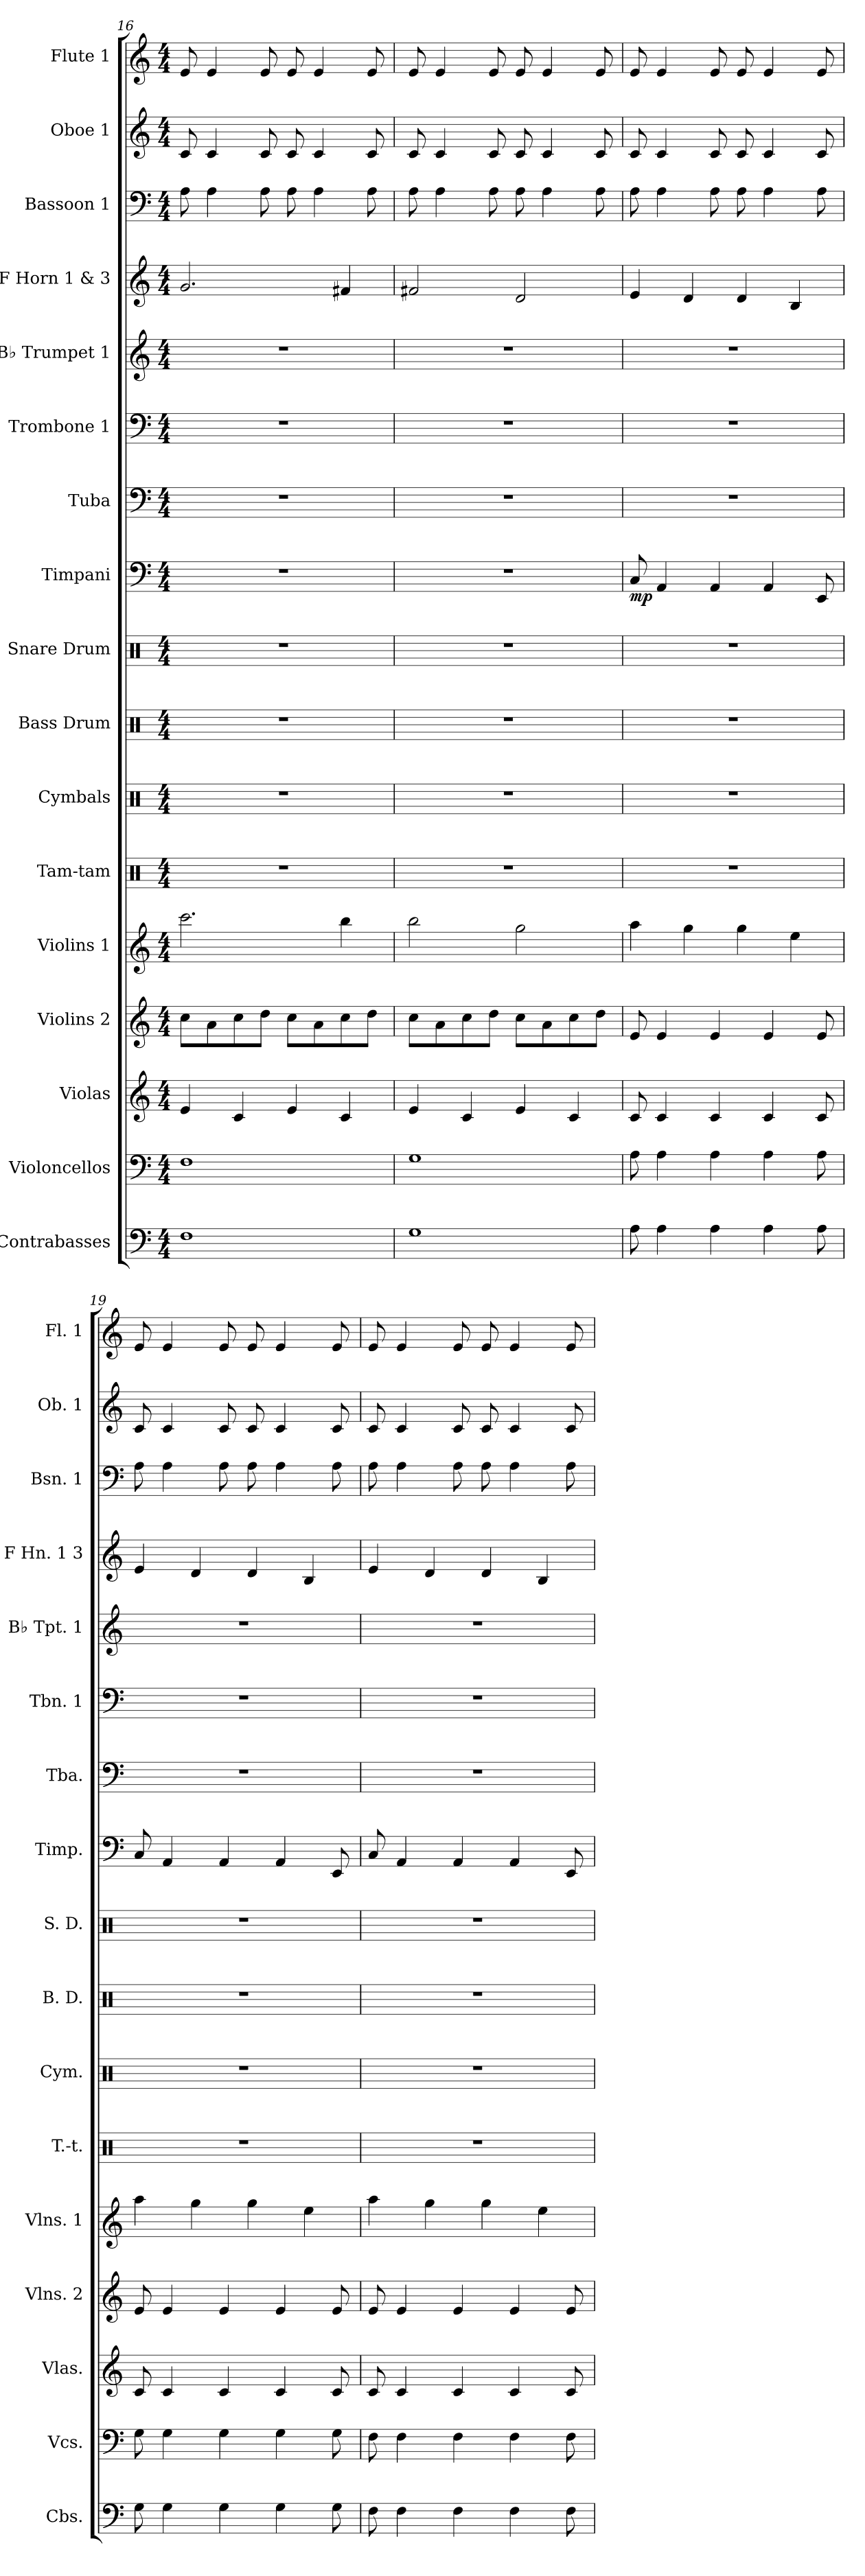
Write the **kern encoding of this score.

**kern	**kern	**kern	**kern	**kern	**kern	**kern	**kern	**kern	**kern	**dynam	**kern	**kern	**kern	**kern	**kern	**kern	**kern
*part17	*part16	*part15	*part14	*part13	*part12	*part11	*part10	*part9	*part8	*part8	*part7	*part6	*part5	*part4	*part3	*part2	*part1
*staff17	*staff16	*staff15	*staff14	*staff13	*staff12	*staff11	*staff10	*staff9	*staff8	*staff8	*staff7	*staff6	*staff5	*staff4	*staff3	*staff2	*staff1
*I"Contrabasses	*I"Violoncellos	*I"Violas	*I"Violins 2	*I"Violins 1	*I"Tam-tam	*I"Cymbals	*I"Bass Drum	*I"Snare Drum	*I"Timpani	*	*I"Tuba	*I"Trombone 1	*I"B♭ Trumpet 1	*I"F Horn 1 &amp; 3	*I"Bassoon 1	*I"Oboe 1	*I"Flute 1
*I'Cbs.	*I'Vcs.	*I'Vlas.	*I'Vlns. 2	*I'Vlns. 1	*I'T.-t.	*I'Cym.	*I'B. D.	*I'S. D.	*I'Timp.	*	*I'Tba.	*I'Tbn. 1	*I'B♭ Tpt. 1	*I'F Hn. 1 3	*I'Bsn. 1	*I'Ob. 1	*I'Fl. 1
*clefF4	*clefF4	*clefG2	*clefG2	*clefG2	*clefX	*clefX	*clefX	*clefX	*clefF4	*	*clefF4	*clefF4	*clefG2	*clefG2	*clefF4	*clefG2	*clefG2
*ITrd7c12	*	*	*	*	*	*	*	*	*	*	*	*	*ITrd1c2	*ITrd4c7	*	*	*
*k[]	*k[]	*k[]	*k[]	*k[]	*k[]	*k[]	*k[]	*k[]	*k[]	*	*k[]	*k[]	*k[b-e-]	*k[b-]	*k[]	*k[]	*k[]
*C:	*C:	*C:	*C:	*C:	*C:	*C:	*C:	*C:	*C:	*	*C:	*C:	*B-:	*F:	*C:	*C:	*C:
*M4/4	*M4/4	*M4/4	*M4/4	*M4/4	*M4/4	*M4/4	*M4/4	*M4/4	*M4/4	*	*M4/4	*M4/4	*M4/4	*M4/4	*M4/4	*M4/4	*M4/4
=16	=16	=16	=16	=16	=16	=16	=16	=16	=16	=16	=16	=16	=16	=16	=16	=16	=16
1FFi	1Fi	4ei/	8cci\L	2.ccci\	1r	1r	1r	1r	1r	.	1r	1r	1r	2.ci/	8Ai\	8ci/	8ei/
.	.	.	8ai\	.	.	.	.	.	.	.	.	.	.	.	4Ai\	4ci/	4ei/
.	.	4ci/	8cci\	.	.	.	.	.	.	.	.	.	.	.	.	.	.
.	.	.	8ddi\J	.	.	.	.	.	.	.	.	.	.	.	8Ai\	8ci/	8ei/
.	.	4ei/	8cci\L	.	.	.	.	.	.	.	.	.	.	.	8Ai\	8ci/	8ei/
.	.	.	8ai\	.	.	.	.	.	.	.	.	.	.	.	4Ai\	4ci/	4ei/
.	.	4ci/	8cci\	4bbi\	.	.	.	.	.	.	.	.	.	4Bni/	.	.	.
.	.	.	8ddi\J	.	.	.	.	.	.	.	.	.	.	.	8Ai\	8ci/	8ei/
=17	=17	=17	=17	=17	=17	=17	=17	=17	=17	=17	=17	=17	=17	=17	=17	=17	=17
1GGi	1Gi	4ei/	8cci\L	2bbi\	1r	1r	1r	1r	1r	.	1r	1r	1r	2Bni/	8Ai\	8ci/	8ei/
.	.	.	8ai\	.	.	.	.	.	.	.	.	.	.	.	4Ai\	4ci/	4ei/
.	.	4ci/	8cci\	.	.	.	.	.	.	.	.	.	.	.	.	.	.
.	.	.	8ddi\J	.	.	.	.	.	.	.	.	.	.	.	8Ai\	8ci/	8ei/
.	.	4ei/	8cci\L	2ggi\	.	.	.	.	.	.	.	.	.	2Gi/	8Ai\	8ci/	8ei/
.	.	.	8ai\	.	.	.	.	.	.	.	.	.	.	.	4Ai\	4ci/	4ei/
.	.	4ci/	8cci\	.	.	.	.	.	.	.	.	.	.	.	.	.	.
.	.	.	8ddi\J	.	.	.	.	.	.	.	.	.	.	.	8Ai\	8ci/	8ei/
=18	=18	=18	=18	=18	=18	=18	=18	=18	=18	=18	=18	=18	=18	=18	=18	=18	=18
8AAi\	8Ai\	8ci/	8ei/	4aai\	1r	1r	1r	1r	8Ci/	mp	1r	1r	1r	4Ai/	8Ai\	8ci/	8ei/
4AAi\	4Ai\	4ci/	4ei/	.	.	.	.	.	4AAi/	.	.	.	.	.	4Ai\	4ci/	4ei/
.	.	.	.	4ggi\	.	.	.	.	.	.	.	.	.	4Gi/	.	.	.
4AAi\	4Ai\	4ci/	4ei/	.	.	.	.	.	4AAi/	.	.	.	.	.	8Ai\	8ci/	8ei/
.	.	.	.	4ggi\	.	.	.	.	.	.	.	.	.	4Gi/	8Ai\	8ci/	8ei/
4AAi\	4Ai\	4ci/	4ei/	.	.	.	.	.	4AAi/	.	.	.	.	.	4Ai\	4ci/	4ei/
.	.	.	.	4eei\	.	.	.	.	.	.	.	.	.	4Ei/	.	.	.
8AAi\	8Ai\	8ci/	8ei/	.	.	.	.	.	8EEi/	.	.	.	.	.	8Ai\	8ci/	8ei/
!!LO:PB:g=z
=19	=19	=19	=19	=19	=19	=19	=19	=19	=19	=19	=19	=19	=19	=19	=19	=19	=19
8GGi\	8Gi\	8ci/	8ei/	4aai\	1r	1r	1r	1r	8Ci/	.	1r	1r	1r	4Ai/	8Ai\	8ci/	8ei/
4GGi\	4Gi\	4ci/	4ei/	.	.	.	.	.	4AAi/	.	.	.	.	.	4Ai\	4ci/	4ei/
.	.	.	.	4ggi\	.	.	.	.	.	.	.	.	.	4Gi/	.	.	.
4GGi\	4Gi\	4ci/	4ei/	.	.	.	.	.	4AAi/	.	.	.	.	.	8Ai\	8ci/	8ei/
.	.	.	.	4ggi\	.	.	.	.	.	.	.	.	.	4Gi/	8Ai\	8ci/	8ei/
4GGi\	4Gi\	4ci/	4ei/	.	.	.	.	.	4AAi/	.	.	.	.	.	4Ai\	4ci/	4ei/
.	.	.	.	4eei\	.	.	.	.	.	.	.	.	.	4Ei/	.	.	.
8GGi\	8Gi\	8ci/	8ei/	.	.	.	.	.	8EEi/	.	.	.	.	.	8Ai\	8ci/	8ei/
=20	=20	=20	=20	=20	=20	=20	=20	=20	=20	=20	=20	=20	=20	=20	=20	=20	=20
8FFi\	8Fi\	8ci/	8ei/	4aai\	1r	1r	1r	1r	8Ci/	.	1r	1r	1r	4Ai/	8Ai\	8ci/	8ei/
4FFi\	4Fi\	4ci/	4ei/	.	.	.	.	.	4AAi/	.	.	.	.	.	4Ai\	4ci/	4ei/
.	.	.	.	4ggi\	.	.	.	.	.	.	.	.	.	4Gi/	.	.	.
4FFi\	4Fi\	4ci/	4ei/	.	.	.	.	.	4AAi/	.	.	.	.	.	8Ai\	8ci/	8ei/
.	.	.	.	4ggi\	.	.	.	.	.	.	.	.	.	4Gi/	8Ai\	8ci/	8ei/
4FFi\	4Fi\	4ci/	4ei/	.	.	.	.	.	4AAi/	.	.	.	.	.	4Ai\	4ci/	4ei/
.	.	.	.	4eei\	.	.	.	.	.	.	.	.	.	4Ei/	.	.	.
8FFi\	8Fi\	8ci/	8ei/	.	.	.	.	.	8EEi/	.	.	.	.	.	8Ai\	8ci/	8ei/
=	=	=	=	=	=	=	=	=	=	=	=	=	=	=	=	=	=
*-	*-	*-	*-	*-	*-	*-	*-	*-	*-	*-	*-	*-	*-	*-	*-	*-	*-
